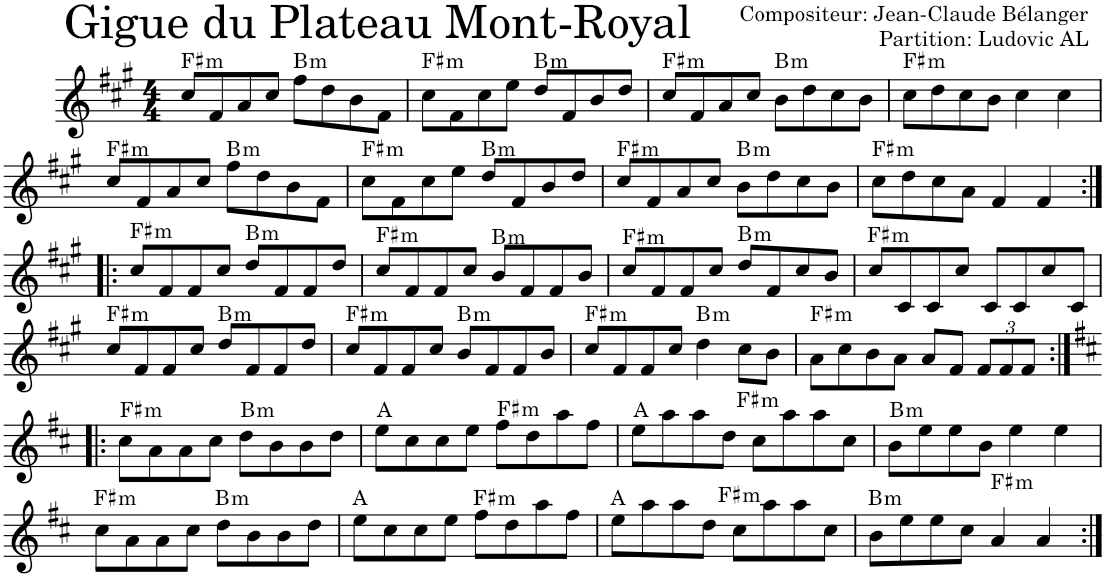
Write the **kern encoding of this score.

**kern	**harte
*part1	*part1
*staff1	*
*I"Violon	*
*I'Vln.	*
*clefG2	*
*k[f#c#g#]	*
*M4/4	*
=1	=1
!	!LO:H:kt=m
8cc#/L	F#:min
8f#/	.
8a/	.
8cc#/J	.
!	!LO:H:kt=m
8ff#\L	B:min
8dd\	.
8b\	.
8f#\J	.
=2	=2
!	!LO:H:kt=m
8cc#\L	F#:min
8f#\	.
8cc#\	.
8ee\J	.
!	!LO:H:kt=m
8dd/L	B:min
8f#/	.
8b/	.
8dd/J	.
=3	=3
!	!LO:H:kt=m
8cc#/L	F#:min
8f#/	.
8a/	.
8cc#/J	.
!	!LO:H:kt=m
8b\L	B:min
8dd\	.
8cc#\	.
8b\J	.
=4	=4
!	!LO:H:kt=m
8cc#\L	F#:min
8dd\	.
8cc#\	.
8b\J	.
4cc#\	.
4cc#\	.
!!LO:LB:g=z
=5	=5
!	!LO:H:kt=m
8cc#/L	F#:min
8f#/	.
8a/	.
8cc#/J	.
!	!LO:H:kt=m
8ff#\L	B:min
8dd\	.
8b\	.
8f#\J	.
=6	=6
!	!LO:H:kt=m
8cc#\L	F#:min
8f#\	.
8cc#\	.
8ee\J	.
!	!LO:H:kt=m
8dd/L	B:min
8f#/	.
8b/	.
8dd/J	.
=7	=7
!	!LO:H:kt=m
8cc#/L	F#:min
8f#/	.
8a/	.
8cc#/J	.
!	!LO:H:kt=m
8b\L	B:min
8dd\	.
8cc#\	.
8b\J	.
=8	=8
!	!LO:H:kt=m
8cc#\L	F#:min
8dd\	.
8cc#\	.
8a\J	.
4f#/	.
4f#/	.
!!LO:LB:g=z
=9:|!|:	=9:|!|:
!	!LO:H:kt=m
8cc#/L	F#:min
8f#/	.
8f#/	.
8cc#/J	.
!	!LO:H:kt=m
8dd/L	B:min
8f#/	.
8f#/	.
8dd/J	.
=10	=10
!	!LO:H:kt=m
8cc#/L	F#:min
8f#/	.
8f#/	.
8cc#/J	.
!	!LO:H:kt=m
8b/L	B:min
8f#/	.
8f#/	.
8b/J	.
=11	=11
!	!LO:H:kt=m
8cc#/L	F#:min
8f#/	.
8f#/	.
8cc#/J	.
!	!LO:H:kt=m
8dd/L	B:min
8f#/	.
8cc#/	.
8b/J	.
=12	=12
!	!LO:H:kt=m
8cc#/L	F#:min
8c#/	.
8c#/	.
8cc#/J	.
8c#/L	.
8c#/	.
8cc#/	.
8c#/J	.
!!LO:LB:g=z
=13	=13
!	!LO:H:kt=m
8cc#/L	F#:min
8f#/	.
8f#/	.
8cc#/J	.
!	!LO:H:kt=m
8dd/L	B:min
8f#/	.
8f#/	.
8dd/J	.
=14	=14
!	!LO:H:kt=m
8cc#/L	F#:min
8f#/	.
8f#/	.
8cc#/J	.
!	!LO:H:kt=m
8b/L	B:min
8f#/	.
8f#/	.
8b/J	.
=15	=15
!	!LO:H:kt=m
8cc#/L	F#:min
8f#/	.
8f#/	.
8cc#/J	.
!	!LO:H:kt=m
4dd\	B:min
8cc#\L	.
8b\J	.
=16	=16
!	!LO:H:kt=m
8a\L	F#:min
8cc#\	.
8b\	.
8a\J	.
8a/L	.
8f#/J	.
*Xbrackettup	*
12f#/L	.
12f#/	.
12f#/J	.
!!LO:LB:g=z
=17:|!|:	=17:|!|:
*k[f#c#]	*
!	!LO:H:kt=m
8cc#\L	F#:min
8a\	.
8a\	.
8cc#\J	.
!	!LO:H:kt=m
8dd\L	B:min
8b\	.
8b\	.
8dd\J	.
=18	=18
8ee\L	A:maj
8cc#\	.
8cc#\	.
8ee\J	.
!	!LO:H:kt=m
8ff#\L	F#:min
8dd\	.
8aa\	.
8ff#\J	.
=19	=19
8ee\L	A:maj
8aa\	.
8aa\	.
8dd\J	.
!	!LO:H:kt=m
8cc#\L	F#:min
8aa\	.
8aa\	.
8cc#\J	.
=20	=20
!	!LO:H:kt=m
8b\L	B:min
8ee\	.
8ee\	.
8b\J	.
4ee\	.
4ee\	.
!!LO:LB:g=z
=21	=21
!	!LO:H:kt=m
8cc#\L	F#:min
8a\	.
8a\	.
8cc#\J	.
!	!LO:H:kt=m
8dd\L	B:min
8b\	.
8b\	.
8dd\J	.
=22	=22
8ee\L	A:maj
8cc#\	.
8cc#\	.
8ee\J	.
!	!LO:H:kt=m
8ff#\L	F#:min
8dd\	.
8aa\	.
8ff#\J	.
=23	=23
8ee\L	A:maj
8aa\	.
8aa\	.
8dd\J	.
!	!LO:H:kt=m
8cc#\L	F#:min
8aa\	.
8aa\	.
8cc#\J	.
=24	=24
!	!LO:H:kt=m
8b\L	B:min
8ee\	.
8ee\	.
8cc#\J	.
!	!LO:H:kt=m
4a/	F#:min
4a/	.
=:|!	=:|!
*-	*-
